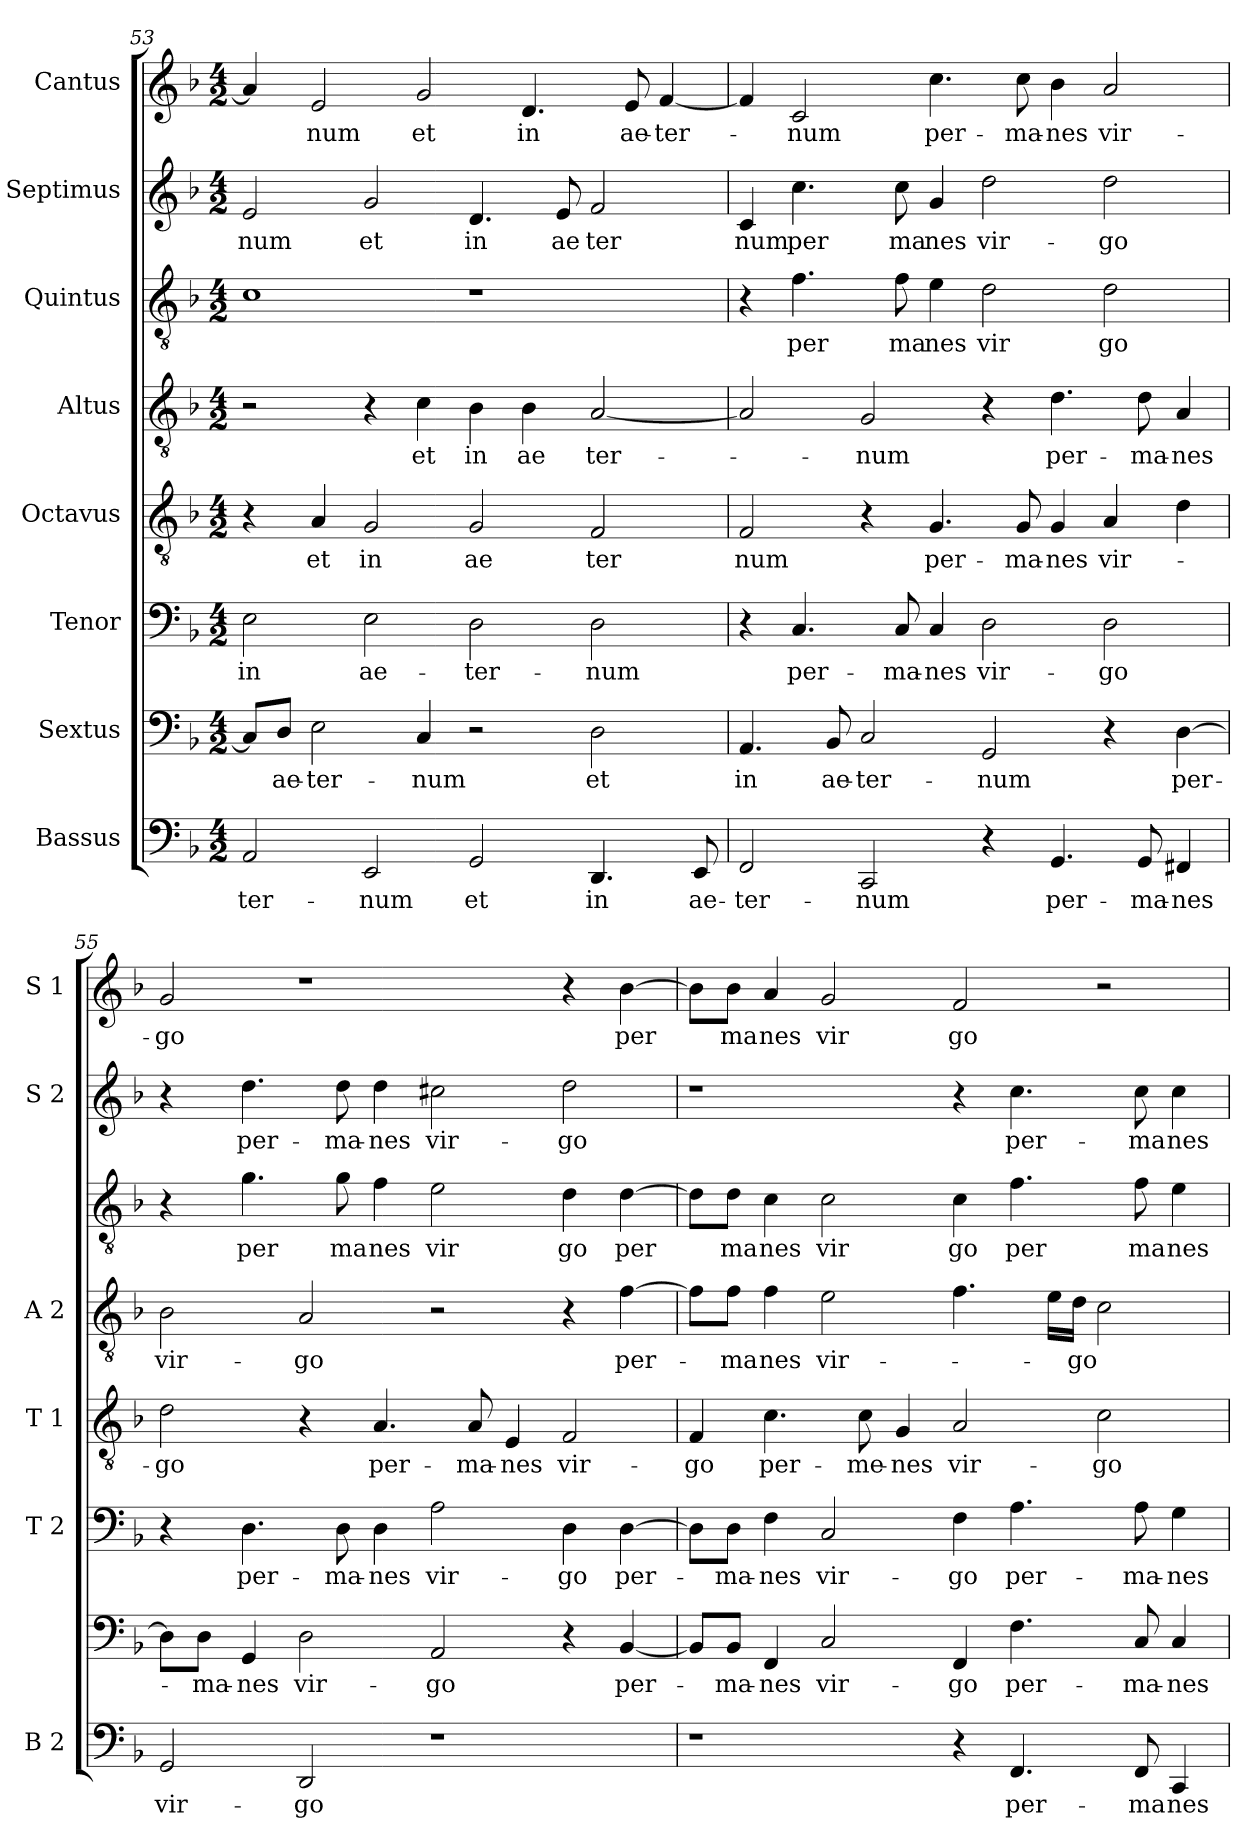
**kern	**text	**kern	**text	**kern	**text	**kern	**text	**kern	**text	**kern	**text	**kern	**text	**kern	**text
*part8	*part8	*part7	*part7	*part6	*part6	*part5	*part5	*part4	*part4	*part3	*part3	*part2	*part2	*part1	*part1
*staff8	*staff8	*staff7	*staff7	*staff6	*staff6	*staff5	*staff5	*staff4	*staff4	*staff3	*staff3	*staff2	*staff2	*staff1	*staff1
*I"Bassus	*	*I"Sextus	*	*I"Tenor	*	*I"Octavus	*	*I"Altus	*	*I"Quintus	*	*I"Septimus	*	*I"Cantus	*
*I'B 2	*	*	*	*I'T 2	*	*I'T 1	*	*I'A 2	*	*	*	*I'S 2	*	*I'S 1	*
*clefF4	*	*clefF4	*	*clefF4	*	*clefGv2	*	*clefGv2	*	*clefGv2	*	*clefG2	*	*clefG2	*
*k[b-]	*	*k[b-]	*	*k[b-]	*	*k[b-]	*	*k[b-]	*	*k[b-]	*	*k[b-]	*	*k[b-]	*
*F:	*	*F:	*	*F:	*	*F:	*	*F:	*	*F:	*	*F:	*	*F:	*
*M4/2	*	*M4/2	*	*M4/2	*	*M4/2	*	*M4/2	*	*M4/2	*	*M4/2	*	*M4/2	*
=53	=53	=53	=53	=53	=53	=53	=53	=53	=53	=53	=53	=53	=53	=53	=53
2AA/	-ter-	8C/L]	.	2E\	in	4r	.	2r	.	1c	.	2e/	num	4a/]	.
.	.	8D/J	-ae-	.	.	.	.	.	.	.	.	.	.	.	.
.	.	2E\	-ter-	.	.	4A/	et	.	.	.	.	.	.	2e/	-num
2EE/	-num	.	.	2E\	ae-	2G/	in	4r	.	.	.	2g/	et	.	.
.	.	4C/	-num	.	.	.	.	4c\	et	.	.	.	.	2g/	et
2GG/	et	2r	.	2D\	-ter-	2G/	ae	4B-\	in	1r	.	4.d/	in	.	.
.	.	.	.	.	.	.	.	4B-\	ae	.	.	.	.	4.d/	in
.	.	.	.	.	.	.	.	.	.	.	.	8e/	ae	.	.
4.DD/	in	2D\	et	2D\	-num	2F/	ter	[2A/	ter-	.	.	2f/	ter	.	.
.	.	.	.	.	.	.	.	.	.	.	.	.	.	8e/	ae-
.	.	.	.	.	.	.	.	.	.	.	.	.	.	[4f/	-ter-
8EE/	ae-	.	.	.	.	.	.	.	.	.	.	.	.	.	.
=54	=54	=54	=54	=54	=54	=54	=54	=54	=54	=54	=54	=54	=54	=54	=54
2FF/	-ter-	4.AA/	in	4r	.	2F/	num	2A/]	.	4r	.	4c/	num	4f/]	.
.	.	.	.	4.C/	per-	.	.	.	.	4.f\	per	4.cc\	per	2c/	-num
.	.	8BB-/	ae-	.	.	.	.	.	.	.	.	.	.	.	.
2CC/	-num	2C/	-ter-	.	.	4r	.	2G/	-num	.	.	.	.	.	.
.	.	.	.	8C/	-ma-	.	.	.	.	8f\	ma	8cc\	ma	.	.
.	.	.	.	4C/	-nes	4.G/	per-	.	.	4e\	nes	4g/	nes	4.cc\	per-
4r	.	2GG/	-num	2D\	vir-	.	.	4r	.	2d\	vir	2dd\	vir-	.	.
.	.	.	.	.	.	8G/	-ma-	.	.	.	.	.	.	8cc\	-ma-
4.GG/	per-	.	.	.	.	4G/	-nes	4.d\	per-	.	.	.	.	4b-\	-nes
.	.	4r	.	2D\	-go	4A/	vir-	.	.	2d\	go	2dd\	-go	2a/	vir-
8GG/	-ma-	.	.	.	.	.	.	8d\	-ma-	.	.	.	.	.	.
4FF#X/	-nes	[4D\	per-	.	.	4d\	.	4A/	-nes	.	.	.	.	.	.
!!LO:PB:g=z
=55	=55	=55	=55	=55	=55	=55	=55	=55	=55	=55	=55	=55	=55	=55	=55
2GG/	vir-	8D\L]	.	4r	.	2d\	-go	2B-\	vir-	4r	.	4r	.	2g/	-go
.	.	8D\J	-ma-	.	.	.	.	.	.	.	.	.	.	.	.
.	.	4GG/	-nes	4.D\	per-	.	.	.	.	4.g\	per	4.dd\	per-	.	.
2DD/	-go	2D\	vir-	.	.	4r	.	2A/	-go	.	.	.	.	1r	.
.	.	.	.	8D\	-ma-	.	.	.	.	8g\	ma	8dd\	-ma-	.	.
.	.	.	.	4D\	-nes	4.A/	per-	.	.	4f\	nes	4dd\	-nes	.	.
1r	.	2AA/	-go	2A\	vir-	.	.	2r	.	2e\	vir	2cc#X\	vir-	.	.
.	.	.	.	.	.	8A/	-ma-	.	.	.	.	.	.	.	.
.	.	.	.	.	.	4E/	-nes	.	.	.	.	.	.	.	.
.	.	4r	.	4D\	-go	2F/	vir-	4r	.	4d\	go	2dd\	-go	4r	.
.	.	[4BB-/	per-	[4D\	per-	.	.	[4f\	per-	[4d\	per	.	.	[4b-\	per
=56	=56	=56	=56	=56	=56	=56	=56	=56	=56	=56	=56	=56	=56	=56	=56
1r	.	8BB-/L]	.	8D\L]	.	4F/	-go	8f\L]	.	8d\L]	.	1r	.	8b-\L]	.
.	.	8BB-/J	-ma-	8D\J	-ma-	.	.	8f\J	-ma	8d\J	ma	.	.	8b-\J	ma
.	.	4FF/	-nes	4F\	-nes	4.c\	per-	4f\	nes	4c\	nes	.	.	4a/	nes
.	.	2C/	vir-	2C/	vir-	.	.	2e\	vir-	2c\	vir	.	.	2g/	vir
.	.	.	.	.	.	8c\	-me-	.	.	.	.	.	.	.	.
.	.	.	.	.	.	4G/	-nes	.	.	.	.	.	.	.	.
4r	.	4FF/	-go	4F\	-go	2A/	vir-	4.f\	.	4c\	go	4r	.	2f/	go
4.FF/	per-	4.F\	per-	4.A\	per-	.	.	.	.	4.f\	per	4.cc\	per-	.	.
.	.	.	.	.	.	.	.	16e\LL	.	.	.	.	.	.	.
.	.	.	.	.	.	.	.	16d\JJ	-go	.	.	.	.	.	.
.	.	.	.	.	.	2c\	-go	2c\	.	.	.	.	.	2r	.
8FF/	-ma	8C/	-ma-	8A\	-ma-	.	.	.	.	8f\	ma	8cc\	-ma	.	.
4CC/	nes	4C/	-nes	4G\	-nes	.	.	.	.	4e\	nes	4cc\	nes	.	.
=	=	=	=	=	=	=	=	=	=	=	=	=	=	=	=
*-	*-	*-	*-	*-	*-	*-	*-	*-	*-	*-	*-	*-	*-	*-	*-
